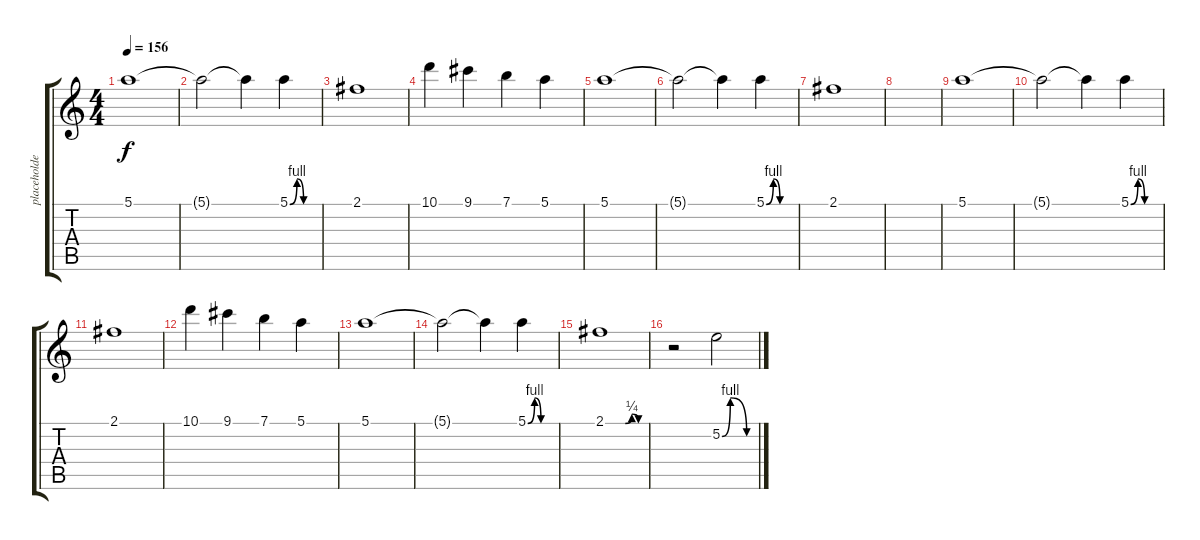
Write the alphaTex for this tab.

\track ("placeholder" "placeholde") {mute instrument acousticguitarsteel}
\staff {score tabs}
\tuning (E4 B3 G3 D3 A2 E2) {hide}
\ts (4 4)
\tempo 156
\clef g2
\ks c
5.1.1{dy f} |
5.1{t}.2 5.1{t}.4 5.1{be (custom 0 0 15 4 29 0 60 0)}.4 |
2.1.1 |
10.1.4 9.1.4 7.1.4 5.1.4 |
5.1.1 |
5.1{t}.2 5.1{t}.4 5.1{be (custom 0 0 15 4 29 0 60 0)}.4 |
2.1.1 |
|
5.1.1 |
5.1{t}.2 5.1{t}.4 5.1{be (custom 0 0 15 4 29 0 60 0)}.4 |
2.1.1 |
10.1.4 9.1.4 7.1.4 5.1.4 |
5.1.1 |
5.1{t}.2 5.1{t}.4 5.1{be (custom 0 0 15 4 29 0 60 0)}.4 |
2.1{be (custom 0 0 30 0 40 1 50 0 60 0)}.1 |
r.2 5.2{be (custom 0 0 15 4 45 0 60 0)}.2
